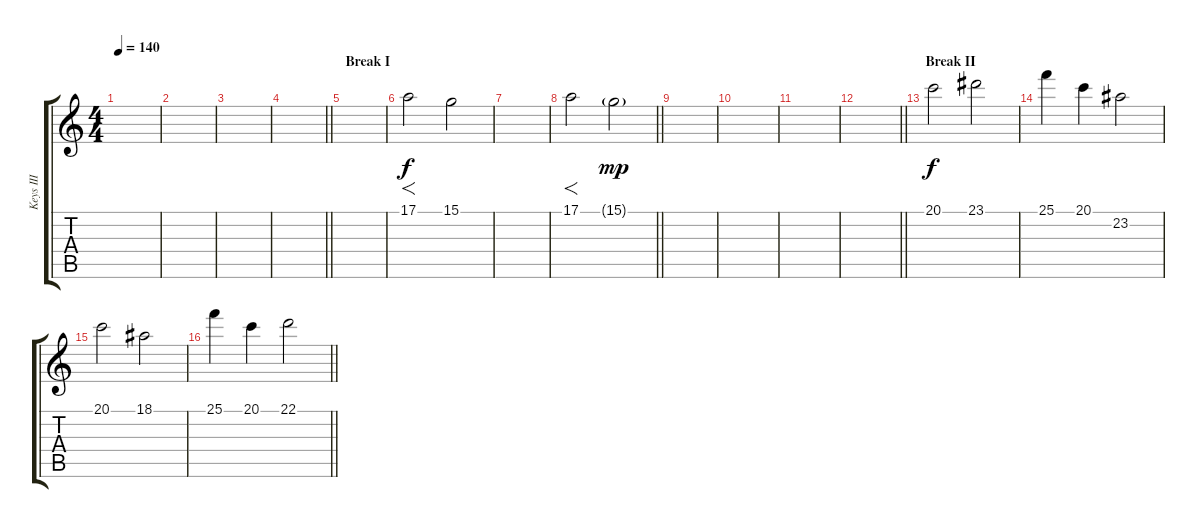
\track ("Keys III" "Keys III") {instrument tremolostrings}
\staff {score tabs}
\tuning (E4 B3 G3 D3 A2 E2) {hide}
\ts (4 4)
\section ("" "")
\tempo 140
\clef g2
\ks c
|
|
|
\barLineRight lightlight
|
\section ("" "Break I")
|
17.1.2{f volume 10} 15.1.2 |
|
\barLineRight lightlight
17.1.2{f volume 10} 15.1{g}.2{dy mp} |
\section ("" "")
|
|
|
\barLineRight lightlight
|
\section ("" "Break II")
20.1.2{dy f volume 8 instrument stringensemble1} 23.1.2 |
25.1.4 20.1.4 23.2.2 |
20.1.2 18.1.2 |
\barLineRight lightlight
25.1.4 20.1.4 22.1.2
